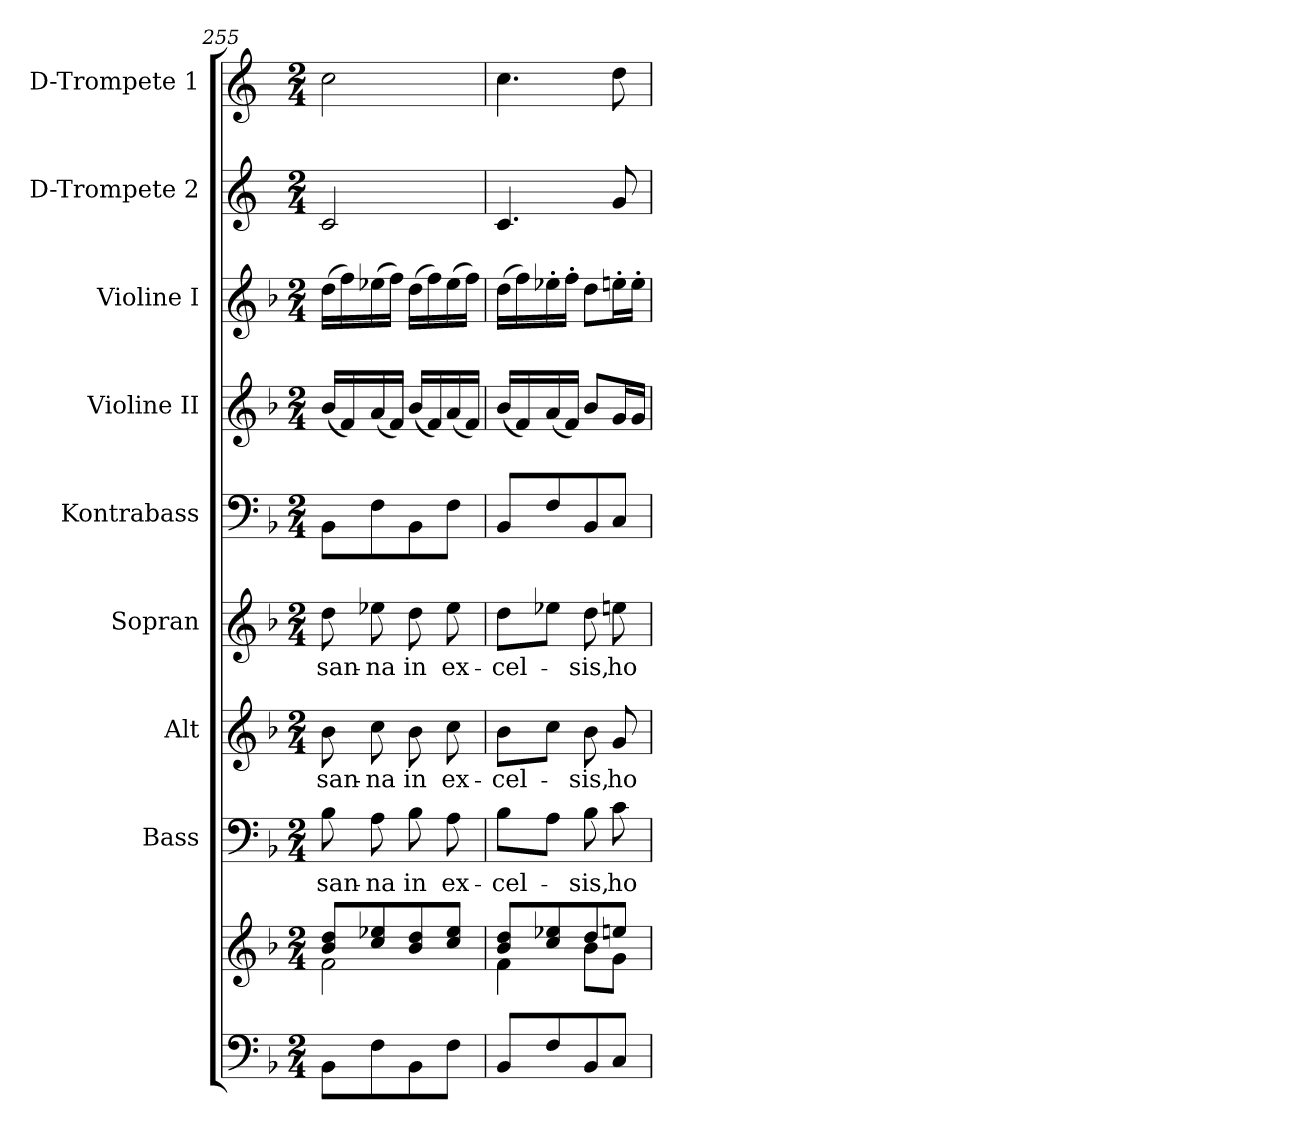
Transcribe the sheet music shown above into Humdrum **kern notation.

**kern	**kern	**kern	**text	**kern	**text	**kern	**text	**kern	**kern	**kern	**kern	**kern
*part9	*part9	*part8	*part8	*part7	*part7	*part6	*part6	*part5	*part4	*part3	*part2	*part1
*staff10	*staff9	*staff8	*staff8	*staff7	*staff7	*staff6	*staff6	*staff5	*staff4	*staff3	*staff2	*staff1
*	*	*I"Bass	*	*I"Alt	*	*I"Sopran	*	*I"Kontrabass	*I"Violine II	*I"Violine I	*I"D-Trompete 2	*I"D-Trompete 1
*	*	*I'B.	*	*I'A.	*	*I'S.	*	*I'Kb.	*I'Vl. II	*I'Vl. I	*I'D Trp. 2	*I'D Trp. 1
*clefF4	*clefG2	*clefF4	*	*clefG2	*	*clefG2	*	*clefF4	*clefG2	*clefG2	*clefG2	*clefG2
*	*	*	*	*	*	*	*	*ITrd7c12	*	*	*ITrd4c7	*ITrd4c7
*k[b-]	*k[b-]	*k[b-]	*	*k[b-]	*	*k[b-]	*	*k[b-]	*k[b-]	*k[b-]	*k[b-]	*k[b-]
*F:	*F:	*F:	*	*F:	*	*F:	*	*F:	*F:	*F:	*F:	*F:
*M2/4	*M2/4	*M2/4	*	*M2/4	*	*M2/4	*	*M2/4	*M2/4	*M2/4	*M2/4	*M2/4
=255	=255	=255	=255	=255	=255	=255	=255	=255	=255	=255	=255	=255
*	*^	*	*	*	*	*	*	*	*	*	*	*
!	!	!	!	!LO:LY:b	!	!LO:LY:b	!	!LO:LY:b	!	!	!	!	!
8BB-\L	8b-/ 8dd/L	2f\	8B-\	-san-	8b-\	-san-	8dd\	-san-	8BBB-\L	(<16b-/LL	(>16dd\LL	2F/	2f\
.	.	.	.	.	.	.	.	.	.	16f/)	16ff\)	.	.
!	!	!	!	!LO:LY:b	!	!LO:LY:b	!	!LO:LY:b	!	!	!	!	!
8F\	8cc/ 8ee-X/	.	8A\	-na	8cc\	-na	8ee-X\	-na	8FF\	(<16a/	(>16ee-X\	.	.
.	.	.	.	.	.	.	.	.	.	16f/JJ)	16ff\JJ)	.	.
!	!	!	!	!LO:LY:b	!	!LO:LY:b	!	!LO:LY:b	!	!	!	!	!
8BB-\	8b-/ 8dd/	.	8B-\	in	8b-\	in	8dd\	in	8BBB-\	(<16b-/LL	(>16dd\LL	.	.
.	.	.	.	.	.	.	.	.	.	16f/)	16ff\)	.	.
!	!	!	!	!LO:LY:b	!	!LO:LY:b	!	!LO:LY:b	!	!	!	!	!
8F\J	8cc/ 8ee-/J	.	8A\	ex-	8cc\	ex-	8ee-\	ex-	8FF\J	(<16a/	(>16ee-\	.	.
.	.	.	.	.	.	.	.	.	.	16f/JJ)	16ff\JJ)	.	.
=256	=256	=256	=256	=256	=256	=256	=256	=256	=256	=256	=256	=256	=256
!	!	!	!	!LO:LY:b	!	!LO:LY:b	!	!LO:LY:b	!	!	!	!	!
8BB-/L	8b-/ 8dd/L	4f\	8B-\L	-cel-	8b-\L	-cel-	8dd\L	-cel-	8BBB-/L	(<16b-/LL	(>16dd\LL	4.F/	4.f\
.	.	.	.	.	.	.	.	.	.	16f/)	16ff\)	.	.
8F/	8cc/ 8ee-X/	.	8A\J	.	8cc\J	.	8ee-X\J	.	8FF/	(<16a/	16ee-X'>\	.	.
.	.	.	.	.	.	.	.	.	.	16f/JJ)	16ff'>\JJ	.	.
!	!	!	!	!LO:LY:b	!	!LO:LY:b	!	!LO:LY:b	!	!	!	!	!
8BB-/	8dd/	8b-\L	8B-\	-sis,	8b-\	-sis,	8dd\	-sis,	8BBB-/	8b-/L	8dd\L	.	.
!	!	!	!	!LO:LY:b	!	!LO:LY:b	!	!LO:LY:b	!	!	!	!	!
8C/J	8een/J	8g\J	8c\	ho-	8g/	ho-	8een\	ho-	8CC/J	16g/L	16een'>\L	8c/	8g\
.	.	.	.	.	.	.	.	.	.	16g/JJ	16ee'>\JJ	.	.
*	*v	*v	*	*	*	*	*	*	*	*	*	*	*
=	=	=	=	=	=	=	=	=	=	=	=	=
*-	*-	*-	*-	*-	*-	*-	*-	*-	*-	*-	*-	*-
